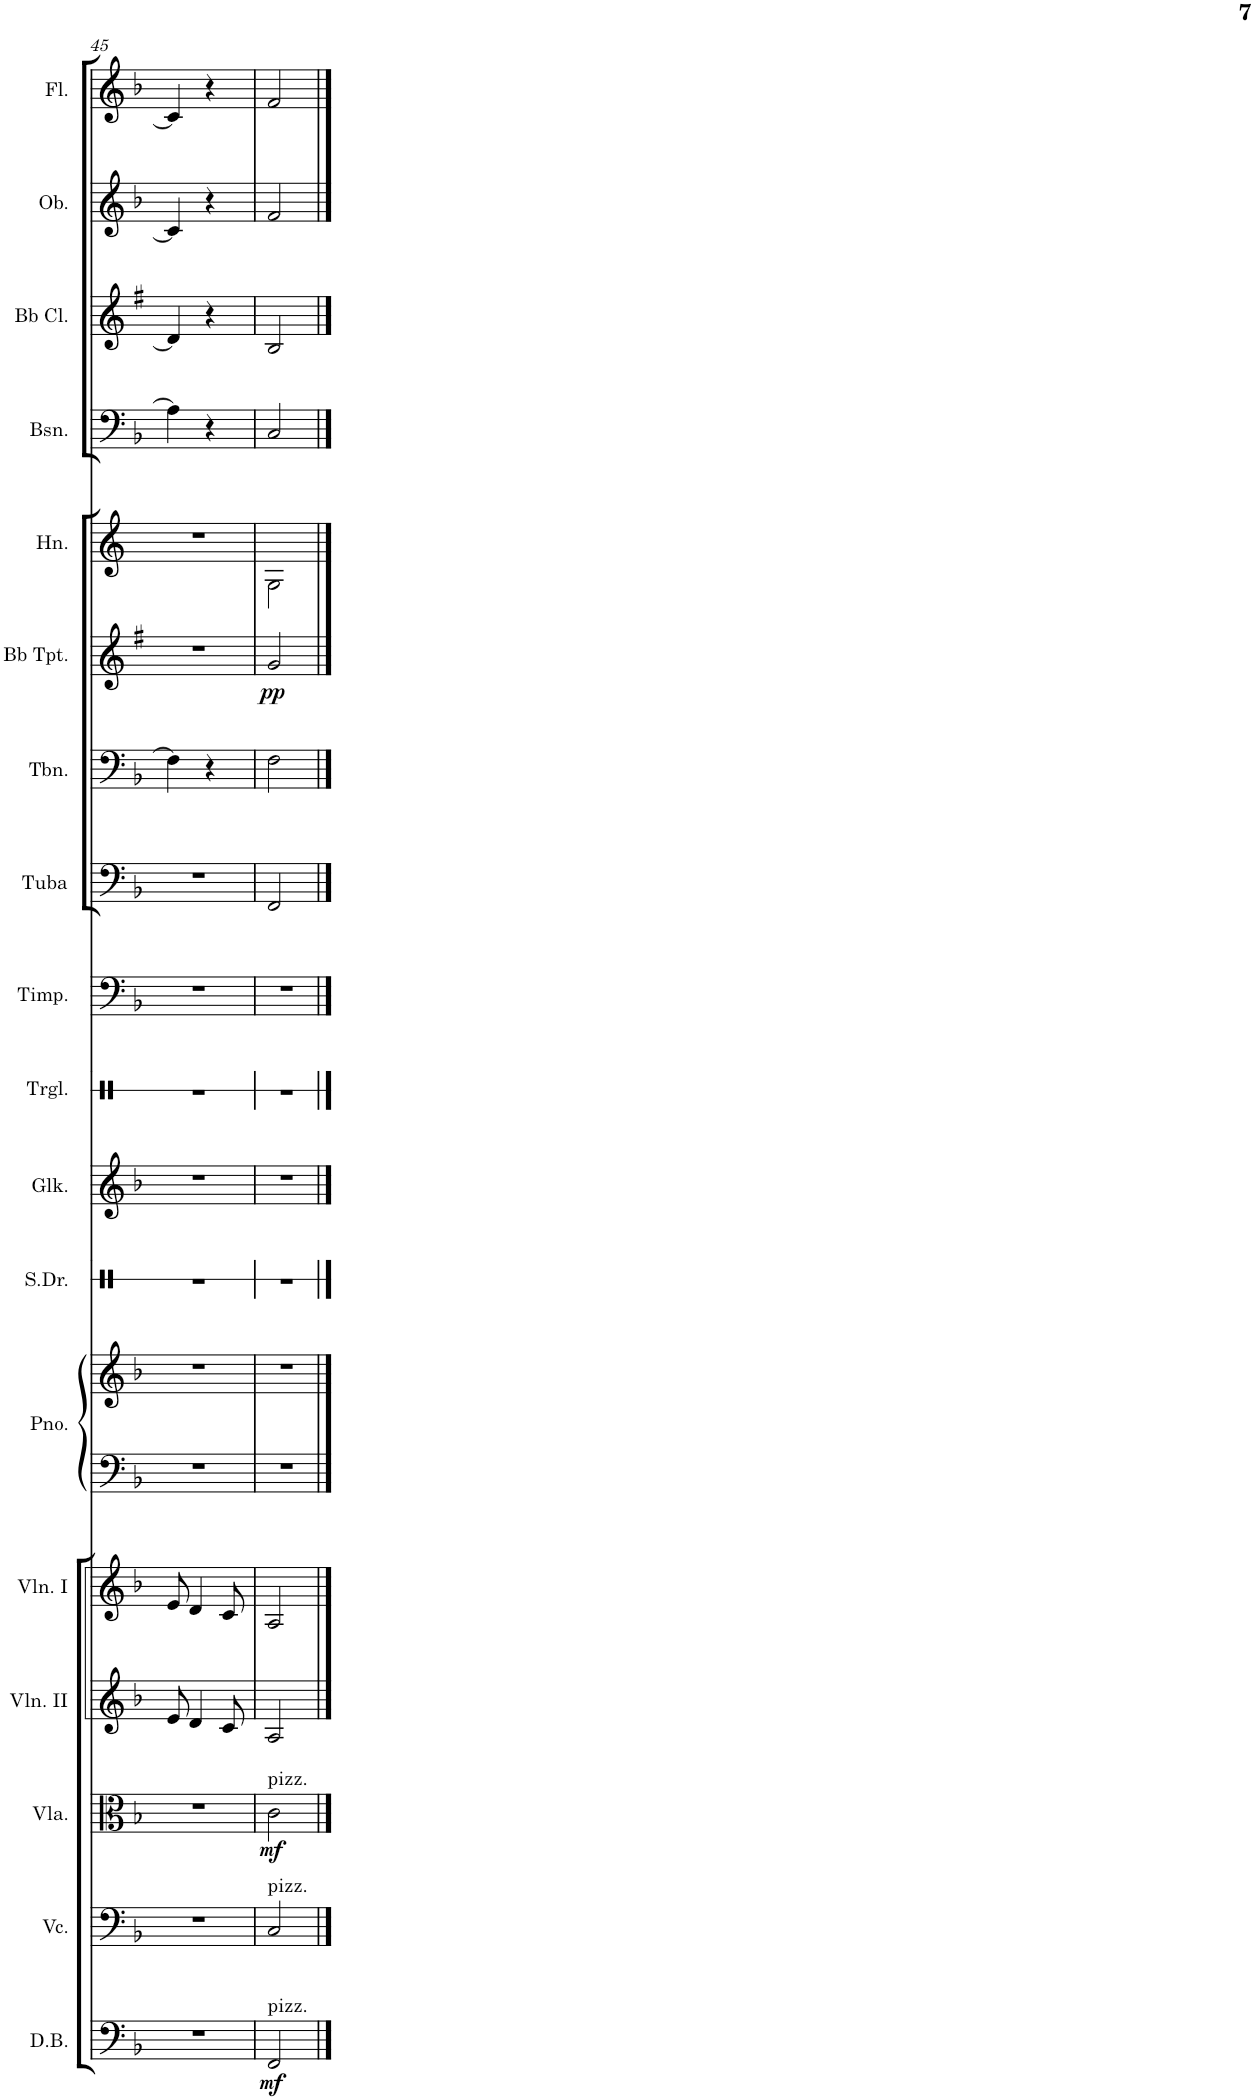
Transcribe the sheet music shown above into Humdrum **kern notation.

**kern	**dynam	**kern	**kern	**dynam	**kern	**kern	**kern	**kern	**kern	**kern	**kern	**kern	**kern	**kern	**kern	**dynam	**kern	**kern	**kern	**kern	**kern
*part18	*part18	*part17	*part16	*part16	*part15	*part14	*part13	*part13	*part12	*part11	*part10	*part9	*part8	*part7	*part6	*part6	*part5	*part4	*part3	*part2	*part1
*staff19	*staff19	*staff18	*staff17	*staff17	*staff16	*staff15	*staff14	*staff13	*staff12	*staff11	*staff10	*staff9	*staff8	*staff7	*staff6	*staff6	*staff5	*staff4	*staff3	*staff2	*staff1
*I"Double Bass	*	*I"Cello	*I"Viola	*	*I"Violin II	*I"Violin I	*I"Piano	*	*I"Snare Drum	*I"Glockenspiel	*I"Triangle	*I"Timpani	*I"Tuba	*I"Trombone	*I"Trumpet in Bb	*	*I"Horn in F	*I"Bassoon	*I"Clarinet in Bb	*I"Oboe	*I"Flute
*I'D.B.	*	*	*I'Vla.	*	*I'Vln. II	*I'Vln. I	*I'Pno.	*	*I'S.Dr.	*I'Glk.	*I'Trgl.	*I'Timp.	*I'Tuba	*I'Tbn.	*	*	*I'Hn.	*I'Bsn.	*	*I'Ob.	*I'Fl.
!!LO:PB:g=z
*clefF4	*	*clefF4	*clefC3	*	*clefG2	*clefG2	*clefF4	*clefG2	*clefX	*clefG2	*clefX	*clefF4	*clefF4	*clefF4	*clefG2	*	*clefG2	*clefF4	*clefG2	*clefG2	*clefG2
*Trd7c12	*	*	*	*	*	*	*	*	*	*Trd-14c-24	*	*	*	*	*Trd1c2	*	*Trd4c7	*	*Trd1c2	*	*
*k[b-]	*	*k[b-]	*k[b-]	*	*k[b-]	*k[b-]	*k[b-]	*k[b-]	*k[b-]	*k[b-]	*k[b-]	*k[b-]	*k[b-]	*k[b-]	*k[f#]	*	*k[]	*k[b-]	*k[f#]	*k[b-]	*k[b-]
*F:	*	*F:	*F:	*	*F:	*F:	*F:	*F:	*F:	*F:	*F:	*F:	*F:	*F:	*G:	*	*	*F:	*G:	*F:	*F:
*M2/4	*	*M2/4	*M2/4	*	*M2/4	*M2/4	*M2/4	*M2/4	*M2/4	*M2/4	*M2/4	*M2/4	*M2/4	*M2/4	*M2/4	*	*M2/4	*M2/4	*M2/4	*M2/4	*M2/4
=45	=45	=45	=45	=45	=45	=45	=45	=45	=45	=45	=45	=45	=45	=45	=45	=45	=45	=45	=45	=45	=45
2r	.	2r	2r	.	8e/	8e/	2r	2r	2r	2r	2r	2r	2r	4F\]	2r	.	2r	4A\]	4d/]	4c/]	4c/]
.	.	.	.	.	4d/	4d/	.	.	.	.	.	.	.	.	.	.	.	.	.	.	.
.	.	.	.	.	.	.	.	.	.	.	.	.	.	4r	.	.	.	4r	4r	4r	4r
.	.	.	.	.	8c/	8c/	.	.	.	.	.	.	.	.	.	.	.	.	.	.	.
=46	=46	=46	=46	=46	=46	=46	=46	=46	=46	=46	=46	=46	=46	=46	=46	=46	=46	=46	=46	=46	=46
!	!	!	!LO:TX:a:t=pizz.	!	!	!	!	!	!	!	!	!	!	!	!	!	!	!	!	!	!
!	!	!LO:TX:a:t=pizz.	!	!	!	!	!	!	!	!	!	!	!	!	!	!	!	!	!	!	!
!LO:TX:a:t=pizz.	!	!	!	!	!	!	!	!	!	!	!	!	!	!	!	!	!	!	!	!	!
!	!LO:DY:b	!	!	!LO:DY:b	!	!	!	!	!	!	!	!	!	!	!	!LO:DY:b	!	!	!	!	!
2FF/	mf	2C/	2c\	mf	2A/	2A/	2r	2r	2r	2r	2r	2r	2FF/	2F\	2g/	pp	2G\	2C/	2B/	2f/	2f/
==	==	==	==	==	==	==	==	==	==	==	==	==	==	==	==	==	==	==	==	==	==
*-	*-	*-	*-	*-	*-	*-	*-	*-	*-	*-	*-	*-	*-	*-	*-	*-	*-	*-	*-	*-	*-
